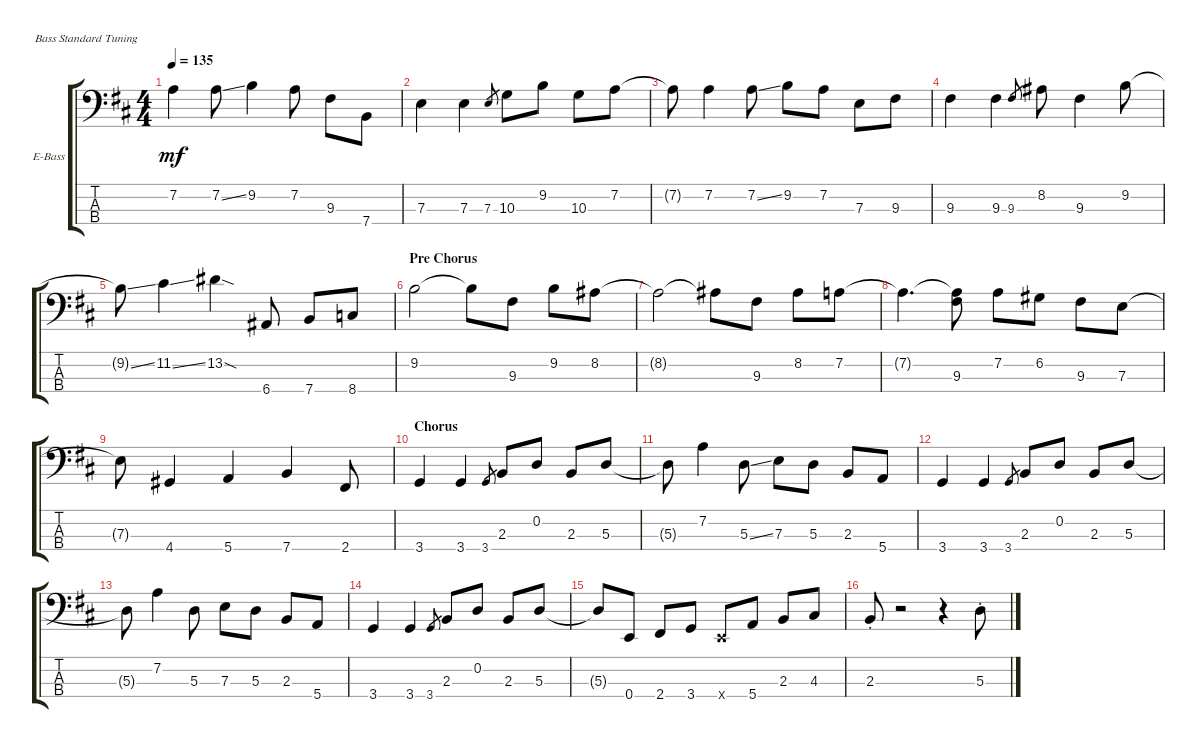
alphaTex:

\defaultSystemsLayout 4
\bracketExtendMode groupsimilarinstruments
\firstSystemTrackNameOrientation horizontal
\otherSystemsTrackNameOrientation horizontal
\track ("Electric Bass" "E-Bass") {instrument electricbassfinger}
\staff {score tabs}
\tuning (G2 D2 A1 E1)
\ts (4 4)
\tempo 135
\clef f4
\ks bminor
7.2{t}.4{dy mf} 7.2{ss}.8 9.2.4 7.2.8 9.3.8 7.4.8 |
7.3.4 7.3.4 7.3.8{gr} 10.3.8 9.2.8 10.3.8 7.2.8 |
7.2{t}.8 7.2.4 7.2{ss}.8 9.2.8 7.2.8 7.3.8 9.3.8 |
9.3.4 9.3.4 9.3.8{gr} 8.2.8 9.3.4 9.2.8 |
9.2{ss t}.8 11.2{ss}.4 13.2{sod}.4 6.4.8 7.4.8 8.4.8 |
\section ("" "Pre Chorus")
9.2.2 9.2{t}.8 9.3.8 9.2.8 8.2.8 |
8.2{t}.2 8.2{t}.8 9.3.8 8.2.8 7.2.8 |
7.2{t}.4{d} (7.2{t} 9.3).8 7.2.8 6.2.8 9.3.8 7.3.8 |
7.3{t}.8 4.4.4 5.4.4 7.4.4 2.4.8 |
\section ("" "Chorus")
3.4.4 3.4.4 3.4.8{gr} 2.3.8 0.2.8 2.3.8 5.3.8 |
5.3{t}.8 7.2.4 5.3{ss}.8 7.3.8 5.3.8 2.3.8 5.4.8 |
3.4.4 3.4.4 3.4.8{gr} 2.3.8 0.2.8 2.3.8 5.3.8 |
5.3{t}.8 7.2.4 5.3.8 7.3.8 5.3.8 2.3.8 5.4.8 |
3.4.4 3.4.4 3.4.8{gr} 2.3.8 0.2.8 2.3.8 5.3.8 |
5.3{t}.8 0.4.8 2.4.8 3.4.8 0.4{x}.8 5.4.8 2.3.8 4.3.8 |
2.3{st}.8 r.2 r.4 5.3{st}.8
